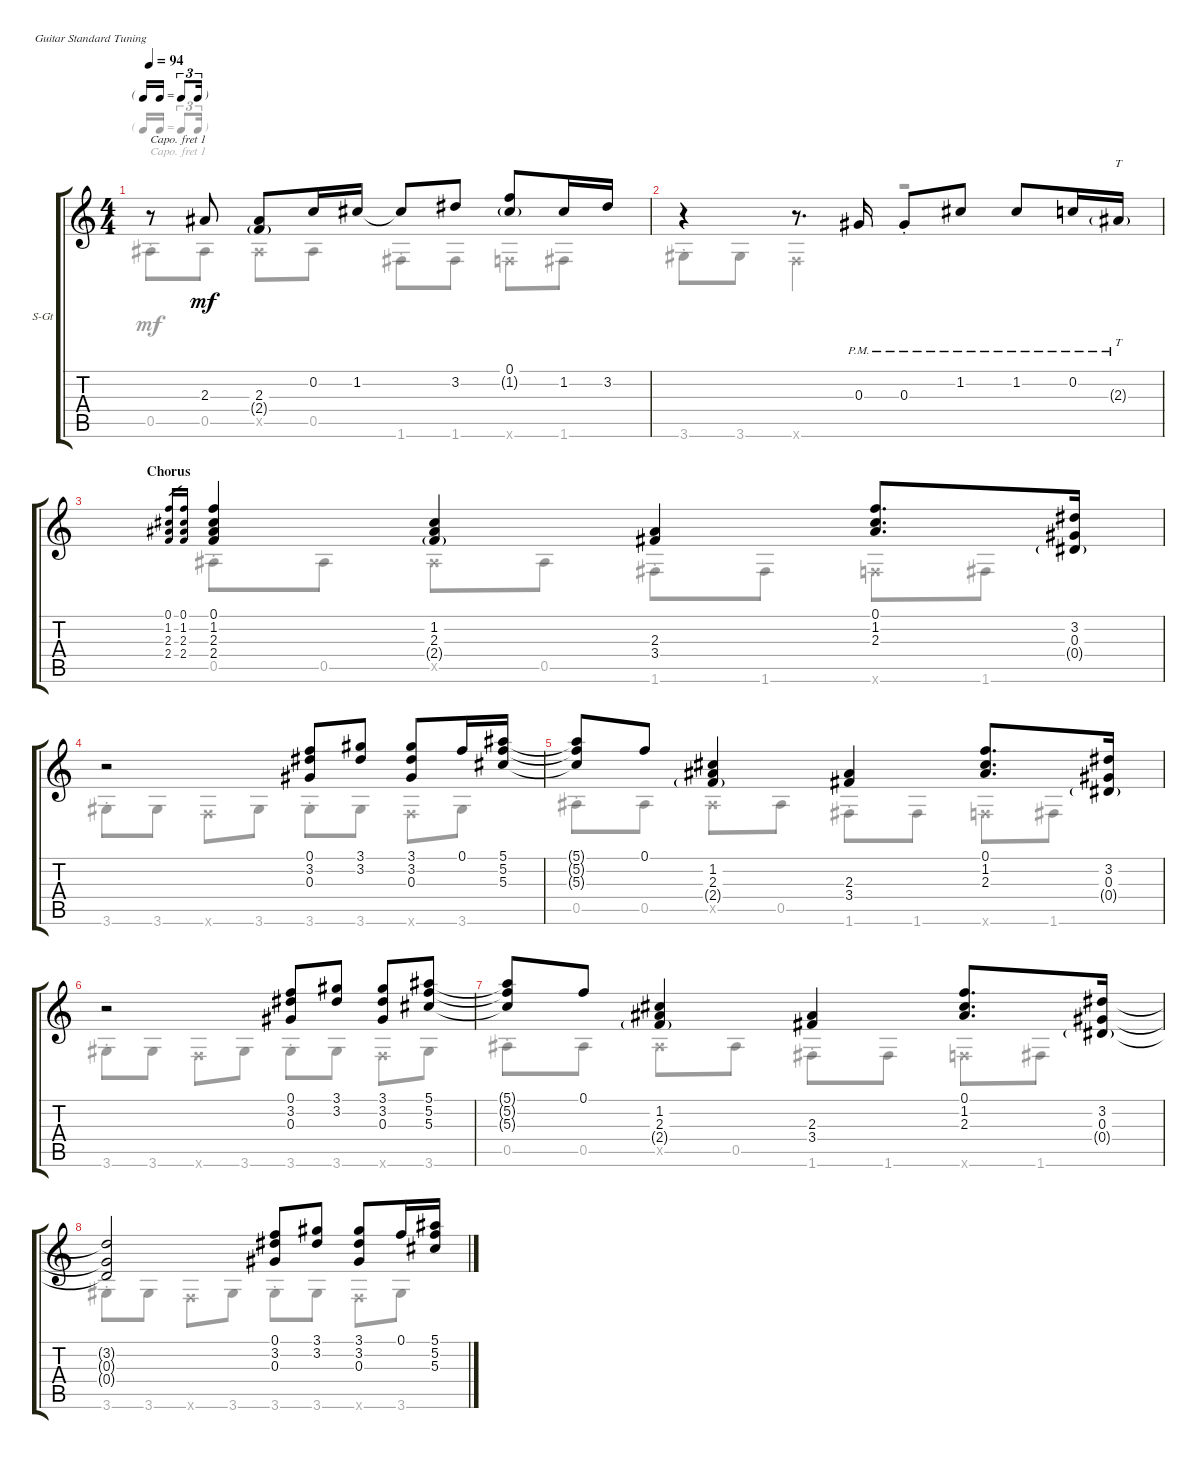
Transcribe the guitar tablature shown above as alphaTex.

\defaultSystemsLayout 4
\bracketExtendMode groupsimilarinstruments
\firstSystemTrackNameOrientation horizontal
\otherSystemsTrackNameOrientation horizontal
\track ("Steel Guitar" "S-Gt") {instrument acousticguitarsteel}
\staff {score tabs}
\capo 1
\tuning (E4 B3 G3 D3 A2 E2)
\voice
\ts (4 4)
\tf triplet16th
\tempo 94
\clef g2
\ks c
r.8{dy mf} 2.3.8 (2.3 2.4{g}).8 0.2.16 1.2.16 1.2{t}.8 3.2.8 (0.1 1.2{g}).8 1.2.16 3.2.16 |
r.4 r.8{d} 0.3{pm}.16 0.3{pm st}.8 1.2{pm}.8 1.2{pm}.8 0.2{pm}.16 2.3{g pm}.16{tt} |
\section ("" "Chorus")
(0.1 1.2 2.3 2.4).16{gr} (0.1 1.2 2.3 2.4).16{gr} (0.1 1.2 2.3 2.4).4 (1.2 2.3 2.4{g}).4 (2.3 3.4).4 (0.1 1.2 2.3).8{d} (3.2 0.3 0.4{g}).16 |
r.2 (0.1 3.2 0.3).8 (3.1 3.2).8 (3.1 3.2 0.3).8 0.1.16 (5.1 5.2 5.3).16 |
(5.1{t} 5.3{t} 5.2{t}).8 0.1.8 (1.2 2.3 2.4{g}).4 (2.3 3.4).4 (0.1 1.2 2.3).8{d} (3.2 0.3 0.4{g}).16 |
r.2 (0.1 3.2 0.3).8 (3.1 3.2).8 (3.1 3.2 0.3).8 (5.1 5.2 5.3).8 |
(5.1{t} 5.2{t} 5.3{t}).8 0.1.8 (1.2 2.3 2.4{g}).4 (2.3 3.4).4 (0.1 1.2 2.3).8{d} (3.2 0.3 0.4{g}).16 |
(3.2{t} 0.3{t} 0.4{t}).2 (0.1 3.2 0.3).8 (3.1 3.2).8 (3.1 3.2 0.3).8 0.1.16 (5.1 5.2 5.3).16
\voice
\clef g2
\ottava regular
\simile none
\ks c
0.5{st}.8{dy mf} 0.5.8 0.5{x}.8 0.5.8 1.6{st}.8 1.6.8 0.6{x}.8 1.6.8 |
3.6{st}.8 3.6.8 0.6{x}.4 r.2 |
0.5{st}.8 0.5.8 0.5{x}.8 0.5.8 1.6{st}.8 1.6.8 0.6{x}.8 1.6.8 |
3.6{st}.8 3.6.8 0.6{x}.8 3.6.8 3.6{st}.8 3.6.8 0.6{x}.8 3.6.8 |
0.5{st}.8 0.5.8 0.5{x}.8 0.5.8 1.6{st}.8 1.6.8 0.6{x}.8 1.6.8 |
3.6{st}.8 3.6.8 0.6{x}.8 3.6.8 3.6{st}.8 3.6.8 0.6{x}.8 3.6.8 |
0.5{st}.8 0.5.8 0.5{x}.8 0.5.8 1.6{st}.8 1.6.8 0.6{x}.8 1.6.8 |
3.6{st}.8 3.6.8 0.6{x}.8 3.6.8 3.6{st}.8 3.6.8 0.6{x}.8 3.6.8
